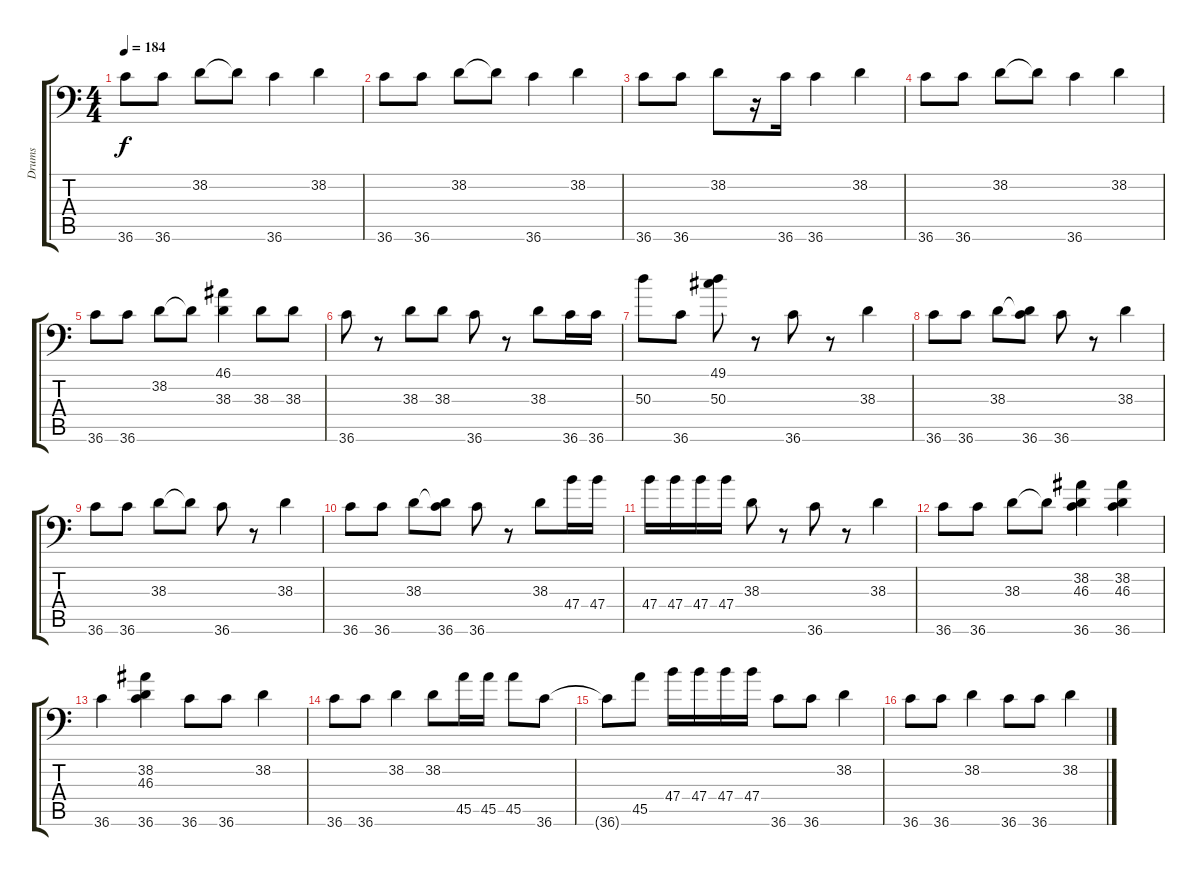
\track ("Drums" "Drums") {instrument acousticgrandpiano}
\staff {score tabs}
\tuning (C-1 C-1 C-1 C-1 C-1 C-1) {hide}
\ts (4 4)
\tempo 184
\clef f4
\ks c
36.6.8{dy f} 36.6.8 38.2.8 38.2{t}.8 36.6.4 38.2.4 |
36.6.8 36.6.8 38.2.8 38.2{t}.8 36.6.4 38.2.4 |
36.6.8 36.6.8 38.2.8 r.16 36.6.16 36.6.4 38.2.4 |
36.6.8 36.6.8 38.2.8 38.2{t}.8 36.6.4 38.2.4 |
36.6.8 36.6.8 38.2.8 38.2{t}.8 (46.1 38.3).4 38.3.8 38.3.8 |
36.6.8 r.8 38.3.8 38.3.8 36.6.8 r.8 38.3.8 36.6.16 36.6.16 |
50.3.8 36.6.8 (49.1 50.3).8 r.8 36.6.8 r.8 38.3.4 |
36.6.8 36.6.8 38.3.8 (38.3{t} 36.6).8 36.6.8 r.8 38.3.4 |
36.6.8 36.6.8 38.3.8 38.3{t}.8 36.6.8 r.8 38.3.4 |
36.6.8 36.6.8 38.3.8 (38.3{t} 36.6).8 36.6.8 r.8 38.3.8 47.4.16 47.4.16 |
47.4.16 47.4.16 47.4.16 47.4.16 38.3.8 r.8 36.6.8 r.8 38.3.4 |
36.6.8 36.6.8 38.3.8 38.3{t}.8 (38.2 46.3 36.6).4 (38.2 46.3 36.6).4 |
36.6.4 (38.2 46.3 36.6).4 36.6.8 36.6.8 38.2.4 |
36.6.8 36.6.8 38.2.4 38.2.8 45.5.16 45.5.16 45.5.8 36.6.8 |
36.6{t}.8 45.5.8 47.4.16 47.4.16 47.4.16 47.4.16 36.6.8 36.6.8 38.2.4 |
36.6.8 36.6.8 38.2.4 36.6.8 36.6.8 38.2.4
